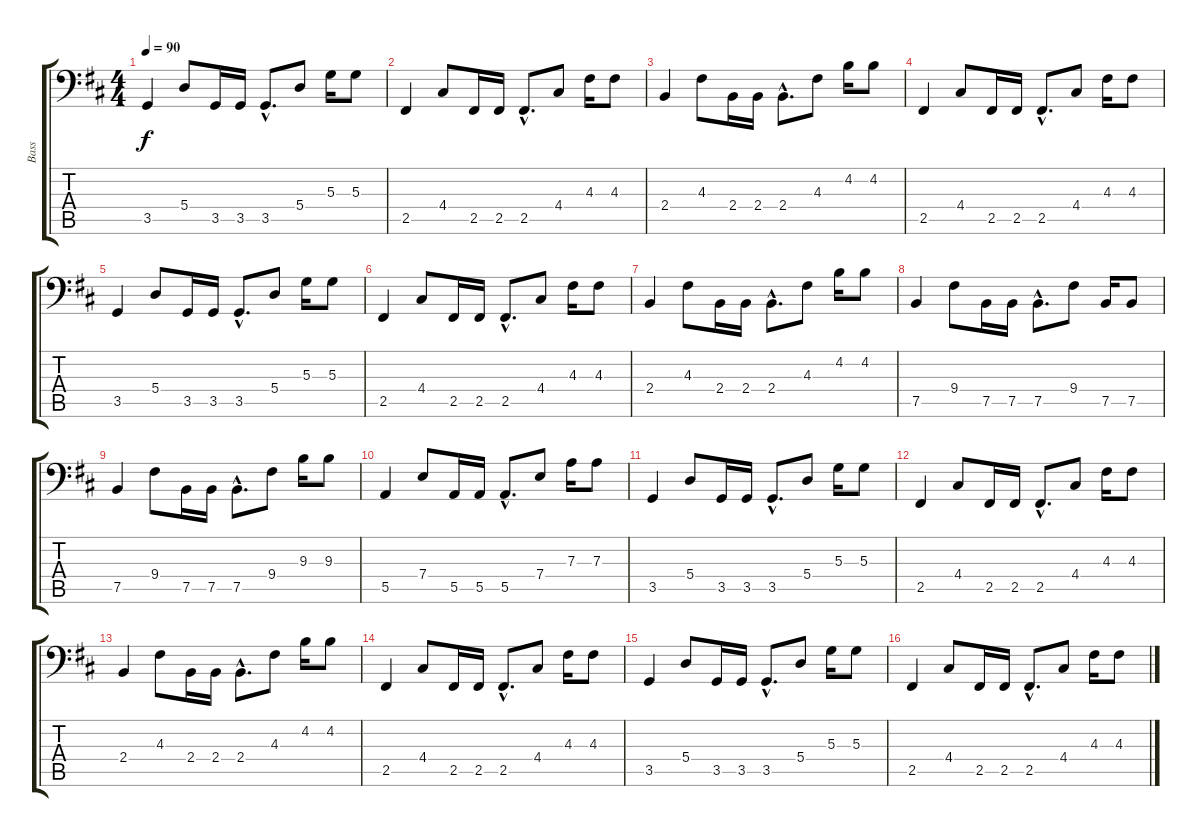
\track ("Bass" "Bass") {instrument electricbassfinger}
\staff {score tabs}
\tuning (C3 G2 D2 A1 E1 B0) {hide}
\ts (4 4)
\tempo 90
\clef f4
\ks bminor
3.5.4{dy f} 5.4.8 3.5.16 3.5.16 3.5{hac}.8{d} 5.4.8 5.3.16 5.3.8 |
2.5.4 4.4.8 2.5.16 2.5.16 2.5{hac}.8{d} 4.4.8 4.3.16 4.3.8 |
2.4.4 4.3.8 2.4.16 2.4.16 2.4{hac}.8{d} 4.3.8 4.2.16 4.2.8 |
2.5.4 4.4.8 2.5.16 2.5.16 2.5{hac}.8{d} 4.4.8 4.3.16 4.3.8 |
3.5.4 5.4.8 3.5.16 3.5.16 3.5{hac}.8{d} 5.4.8 5.3.16 5.3.8 |
2.5.4 4.4.8 2.5.16 2.5.16 2.5{hac}.8{d} 4.4.8 4.3.16 4.3.8 |
2.4.4 4.3.8 2.4.16 2.4.16 2.4{hac}.8{d} 4.3.8 4.2.16 4.2.8 |
7.5.4 9.4.8 7.5.16 7.5.16 7.5{hac}.8{d} 9.4.8 7.5.16 7.5.8 |
7.5.4 9.4.8 7.5.16 7.5.16 7.5{hac}.8{d} 9.4.8 9.3.16 9.3.8 |
5.5.4 7.4.8 5.5.16 5.5.16 5.5{hac}.8{d} 7.4.8 7.3.16 7.3.8 |
3.5.4 5.4.8 3.5.16 3.5.16 3.5{hac}.8{d} 5.4.8 5.3.16 5.3.8 |
2.5.4 4.4.8 2.5.16 2.5.16 2.5{hac}.8{d} 4.4.8 4.3.16 4.3.8 |
2.4.4 4.3.8 2.4.16 2.4.16 2.4{hac}.8{d} 4.3.8 4.2.16 4.2.8 |
2.5.4 4.4.8 2.5.16 2.5.16 2.5{hac}.8{d} 4.4.8 4.3.16 4.3.8 |
3.5.4 5.4.8 3.5.16 3.5.16 3.5{hac}.8{d} 5.4.8 5.3.16 5.3.8 |
2.5.4 4.4.8 2.5.16 2.5.16 2.5{hac}.8{d} 4.4.8 4.3.16 4.3.8
